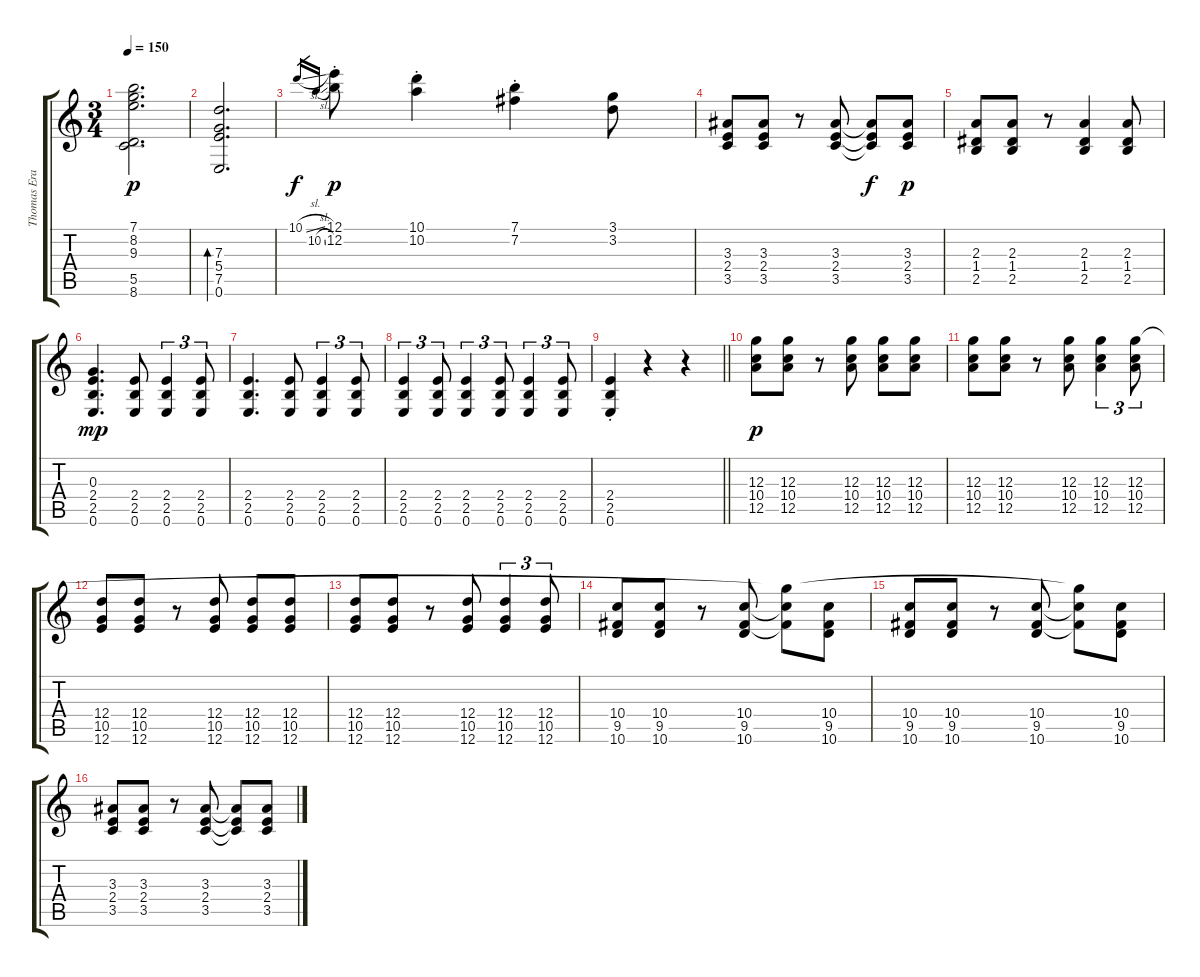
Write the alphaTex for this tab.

\track ("Thomas Erak (Guitar)" "Thomas Era") {instrument acousticguitarsteel}
\staff {score tabs}
\tuning (E4 B3 G3 D3 A2 E2) {hide}
\ts (3 4)
\tempo 150
\clef g2
\ks c
(7.1{t} 8.2{t} 9.3{t} 5.5{t} 8.6{t}).2{d dy p} |
(7.3 5.4 7.5 0.6).2{d bd 480} |
10.1{sl}.16{gr dy f} 10.2{sl}.16{gr} (12.1{st} 12.2{st}).8{dy p} (10.1{st} 10.2{st}).4 (7.1{st} 7.2{st}).4 (3.1 3.2).8 |
(3.3 2.4 3.5).8 (3.3 2.4 3.5).8 r.8 (3.3 2.4 3.5).8 (3.3{t} 2.4{t} 3.5{t}).8{dy f} (3.3 2.4 3.5).8{dy p} |
(2.3 1.4 2.5).8 (2.3 1.4 2.5).8 r.8 (2.3 1.4 2.5).4 (2.3 1.4 2.5).8 |
(0.3 2.4 2.5 0.6).4{d dy mp} (2.4 2.5 0.6).8 (2.4 2.5 0.6).4{tu (3 2)} (2.4 2.5 0.6).8{tu (3 2)} |
(2.4 2.5 0.6).4{d} (2.4 2.5 0.6).8 (2.4 2.5 0.6).4{tu (3 2)} (2.4 2.5 0.6).8{tu (3 2)} |
(2.4 2.5 0.6).4{tu (3 2)} (2.4 2.5 0.6).8{tu (3 2)} (2.4 2.5 0.6).4{tu (3 2)} (2.4 2.5 0.6).8{tu (3 2)} (2.4 2.5 0.6).4{tu (3 2)} (2.4 2.5 0.6).8{tu (3 2)} |
\barLineRight lightlight
(2.4{st} 2.5{st} 0.6{st}).4 r.4 r.4 |
(12.3 10.4 12.5).8{dy p} (12.3 10.4 12.5).8 r.8 (12.3 10.4 12.5).8 (12.3 10.4 12.5).8 (12.3 10.4 12.5).8 |
(12.3 10.4 12.5).8 (12.3 10.4 12.5).8 r.8 (12.3 10.4 12.5).8 (12.3 10.4 12.5).4{tu (3 2)} (12.3 10.4 12.5).8{tu (3 2)} |
(12.4 10.5 12.6).8 (12.4 10.5 12.6).8 r.8 (12.4 10.5 12.6).8 (12.4 10.5 12.6).8 (12.4 10.5 12.6).8 |
(12.4 10.5 12.6).8 (12.4 10.5 12.6).8 r.8 (12.4 10.5 12.6).8 (12.4 10.5 12.6).4{tu (3 2)} (12.4 10.5 12.6).8{tu (3 2)} |
(10.4 9.5 10.6).8 (10.4 9.5 10.6).8 r.8 (10.4 9.5 10.6).8 (12.3{t} 10.4{t} 9.5{t}).8 (10.4 9.5 10.6).8 |
(10.4 9.5 10.6).8 (10.4 9.5 10.6).8 r.8 (10.4 9.5 10.6).8 (12.3{t} 10.4{t} 9.5{t}).8 (10.4 9.5 10.6).8 |
(3.3 2.4 3.5).8 (3.3 2.4 3.5).8 r.8 (3.3 2.4 3.5).8 (3.3{t} 2.4{t} 3.5{t}).8 (3.3 2.4 3.5).8
